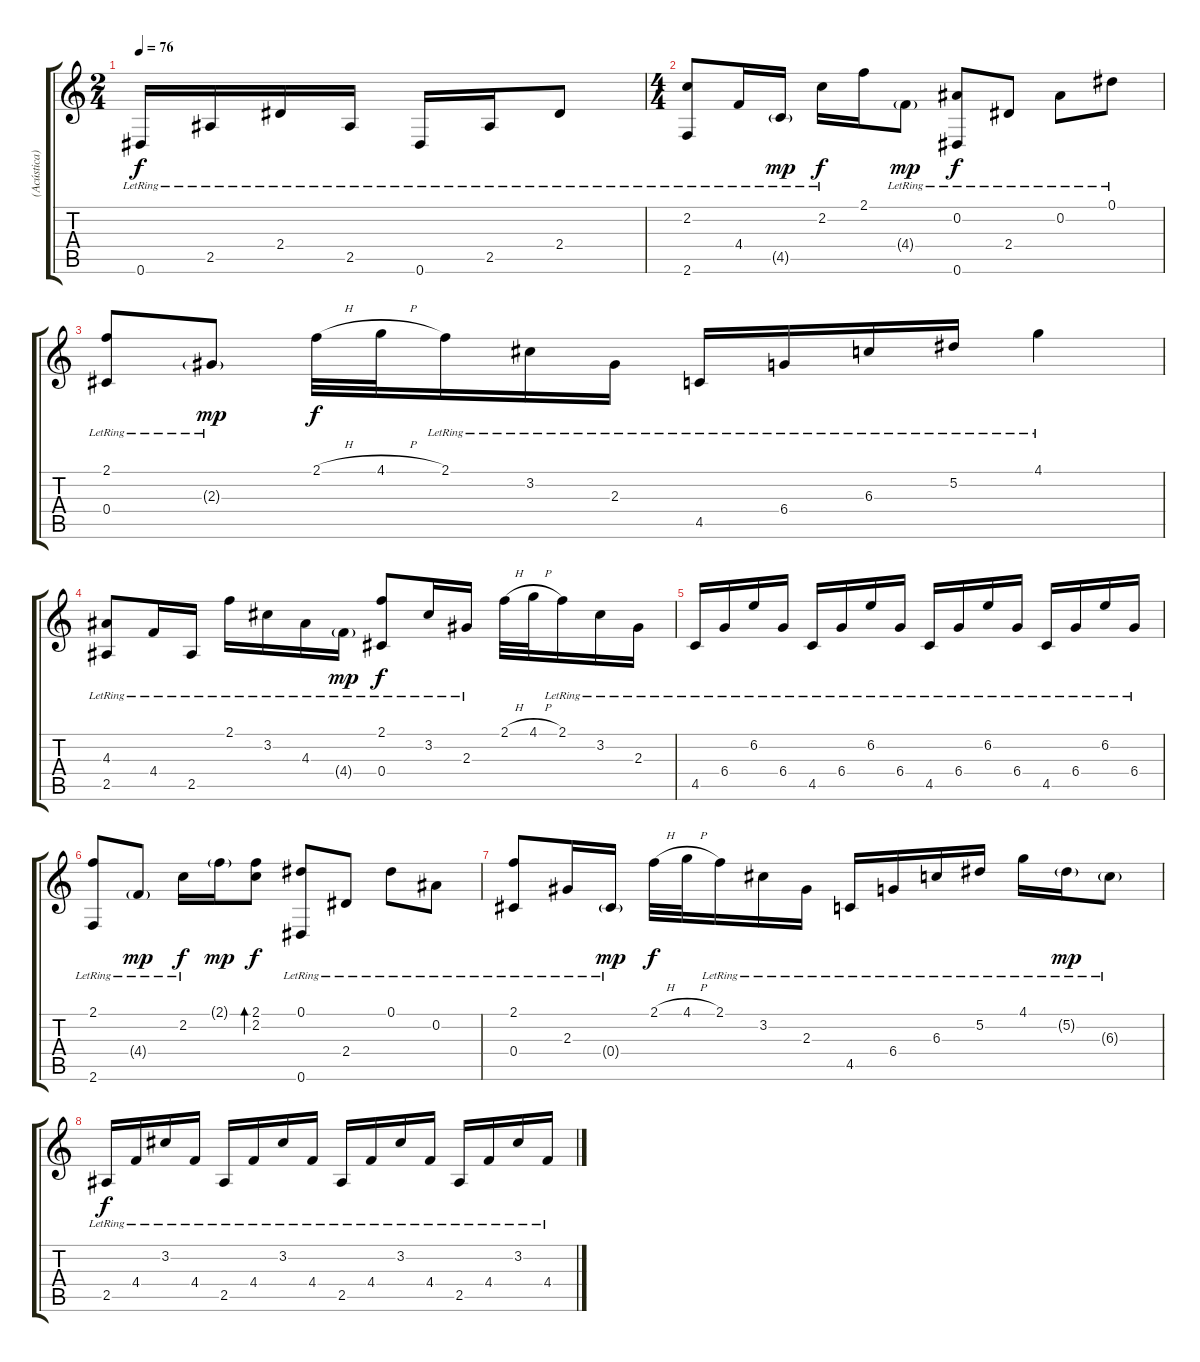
\track ("(Acústica)" "(Acústica)") {instrument acousticguitarsteel}
\staff {score tabs}
\tuning (Eb4 Bb3 Gb3 Db3 Ab2 Eb2) {hide}
\ts (2 4)
\tempo 76
\clef g2
\ks c
0.6{lr}.16{dy f} 2.5{lr}.16 2.4{lr}.16 2.5{lr}.16 0.6{lr}.16 2.5{lr}.16 2.4{lr}.8 |
\ts (4 4)
(2.2{lr} 2.6{lr}).8 4.4{lr}.16 4.5{g lr}.16{dy mp} 2.2{lr}.16{dy f} 2.1.16 4.4{g lr}.8{dy mp} (0.2{lr} 0.6{lr}).8{dy f} 2.4{lr}.8 0.2{lr}.8 0.1{lr}.8 |
(2.1{lr} 0.4{lr}).8 2.3{g lr}.8{dy mp} 2.1{h}.32{dy f} 4.1{h}.32 2.1{lr}.16 3.2{lr}.16 2.3{lr}.16 4.5{lr}.16 6.4{lr}.16 6.3{lr}.16 5.2{lr}.16 4.1{lr}.4 |
(4.3{lr} 2.5{lr}).8 4.4{lr}.16 2.5{lr}.16 2.1{lr}.16 3.2{lr}.16 4.3{lr}.16 4.4{g lr}.16{dy mp} (2.1{lr} 0.4{lr}).8{dy f} 3.2{lr}.16 2.3{lr}.16 2.1{h}.32 4.1{h}.32 2.1{lr}.16 3.2{lr}.16 2.3{lr}.16 |
4.5{lr}.16 6.4{lr}.16 6.2{lr}.16 6.4{lr}.16 4.5{lr}.16 6.4{lr}.16 6.2{lr}.16 6.4{lr}.16 4.5{lr}.16 6.4{lr}.16 6.2{lr}.16 6.4{lr}.16 4.5{lr}.16 6.4{lr}.16 6.2{lr}.16 6.4{lr}.16 |
(2.1{lr} 2.6{lr}).8 4.4{g lr}.8{dy mp} 2.2{lr}.16{dy f} 2.1{g}.16{dy mp} (2.1 2.2).8{bd 60 dy f} (0.1{lr} 0.6{lr}).8 2.4{lr}.8 0.1{lr}.8 0.2{lr}.8 |
(2.1{lr} 0.4{lr}).8 2.3{lr}.16 0.4{g lr}.16{dy mp} 2.1{h}.32{dy f} 4.1{h}.32 2.1{lr}.16 3.2{lr}.16 2.3{lr}.16 4.5{lr}.16 6.4{lr}.16 6.3{lr}.16 5.2{lr}.16 4.1{lr}.16 5.2{g lr}.16{dy mp} 6.3{g lr}.8 |
2.5{lr}.16{dy f} 4.4{lr}.16 3.2{lr}.16 4.4{lr}.16 2.5{lr}.16 4.4{lr}.16 3.2{lr}.16 4.4{lr}.16 2.5{lr}.16 4.4{lr}.16 3.2{lr}.16 4.4{lr}.16 2.5{lr}.16 4.4{lr}.16 3.2{lr}.16 4.4{lr}.16
